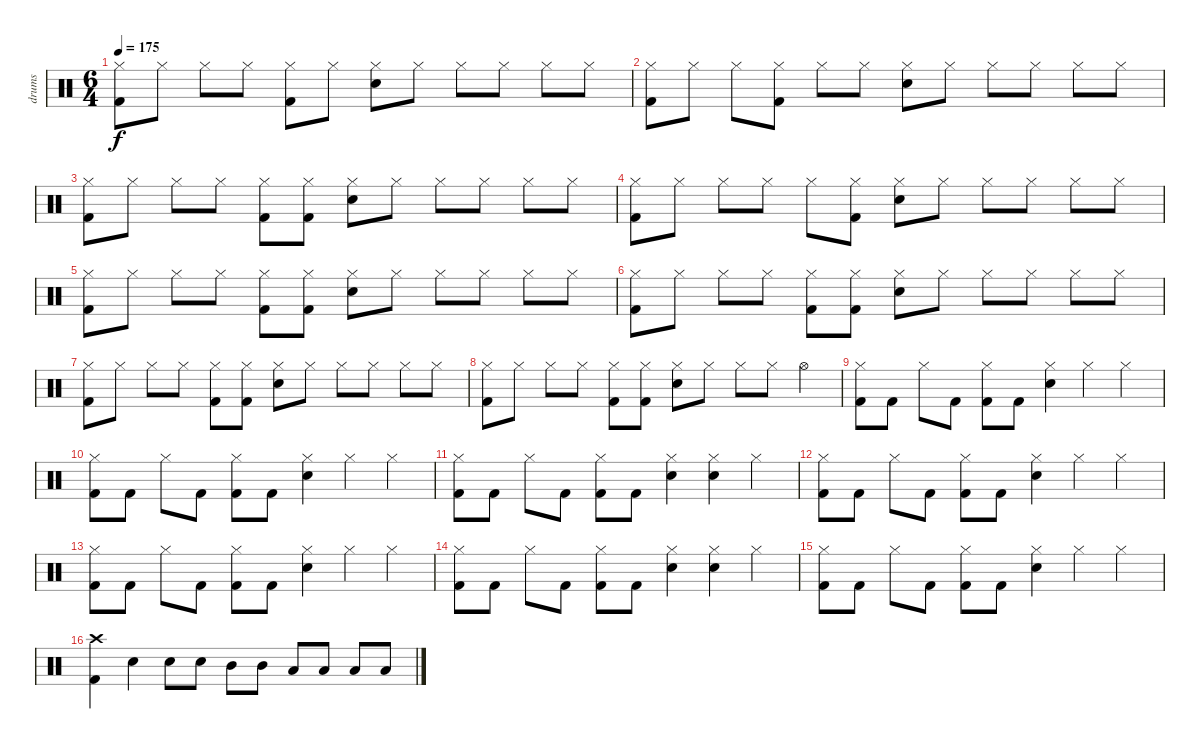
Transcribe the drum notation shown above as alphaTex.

\track ("drums" "drums") {instrument percussion}
\staff {score}
\articulation defaults
\ts (6 4)
\tempo 175
\clef neutral
\ks c
("Hi-Hat (closed)" "Kick (hit) 2").8{dy f} "Hi-Hat (closed)".8 "Hi-Hat (closed)".8 "Hi-Hat (closed)".8 ("Hi-Hat (closed)" "Kick (hit) 2").8 "Hi-Hat (closed)".8 ("Hi-Hat (closed)" "Electric Snare (hit)").8 "Hi-Hat (closed)".8 "Hi-Hat (closed)".8 "Hi-Hat (closed)".8 "Hi-Hat (closed)".8 "Hi-Hat (closed)".8 |
("Hi-Hat (closed)" "Kick (hit) 2").8 "Hi-Hat (closed)".8 "Hi-Hat (closed)".8 ("Hi-Hat (closed)" "Kick (hit) 2").8 "Hi-Hat (closed)".8 "Hi-Hat (closed)".8 ("Hi-Hat (closed)" "Electric Snare (hit)").8 "Hi-Hat (closed)".8 "Hi-Hat (closed)".8 "Hi-Hat (closed)".8 "Hi-Hat (closed)".8 "Hi-Hat (closed)".8 |
("Hi-Hat (closed)" "Kick (hit) 2").8 "Hi-Hat (closed)".8 "Hi-Hat (closed)".8 "Hi-Hat (closed)".8 ("Hi-Hat (closed)" "Kick (hit) 2").8 ("Hi-Hat (closed)" "Kick (hit) 2").8 ("Hi-Hat (closed)" "Electric Snare (hit)").8 "Hi-Hat (closed)".8 "Hi-Hat (closed)".8 "Hi-Hat (closed)".8 "Hi-Hat (closed)".8 "Hi-Hat (closed)".8 |
("Hi-Hat (closed)" "Kick (hit) 2").8 "Hi-Hat (closed)".8 "Hi-Hat (closed)".8 "Hi-Hat (closed)".8 "Hi-Hat (closed)".8 ("Hi-Hat (closed)" "Kick (hit) 2").8 ("Hi-Hat (closed)" "Electric Snare (hit)").8 "Hi-Hat (closed)".8 "Hi-Hat (closed)".8 "Hi-Hat (closed)".8 "Hi-Hat (closed)".8 "Hi-Hat (closed)".8 |
("Hi-Hat (closed)" "Kick (hit) 2").8 "Hi-Hat (closed)".8 "Hi-Hat (closed)".8 "Hi-Hat (closed)".8 ("Hi-Hat (closed)" "Kick (hit) 2").8 ("Hi-Hat (closed)" "Kick (hit) 2").8 ("Hi-Hat (closed)" "Electric Snare (hit)").8 "Hi-Hat (closed)".8 "Hi-Hat (closed)".8 "Hi-Hat (closed)".8 "Hi-Hat (closed)".8 "Hi-Hat (closed)".8 |
("Hi-Hat (closed)" "Kick (hit) 2").8 "Hi-Hat (closed)".8 "Hi-Hat (closed)".8 "Hi-Hat (closed)".8 ("Hi-Hat (closed)" "Kick (hit) 2").8 ("Hi-Hat (closed)" "Kick (hit) 2").8 ("Hi-Hat (closed)" "Electric Snare (hit)").8 "Hi-Hat (closed)".8 "Hi-Hat (closed)".8 "Hi-Hat (closed)".8 "Hi-Hat (closed)".8 "Hi-Hat (closed)".8 |
("Hi-Hat (closed)" "Kick (hit) 2").8 "Hi-Hat (closed)".8 "Hi-Hat (closed)".8 "Hi-Hat (closed)".8 ("Hi-Hat (closed)" "Kick (hit) 2").8 ("Hi-Hat (closed)" "Kick (hit) 2").8 ("Hi-Hat (closed)" "Electric Snare (hit)").8 "Hi-Hat (closed)".8 "Hi-Hat (closed)".8 "Hi-Hat (closed)".8 "Hi-Hat (closed)".8 "Hi-Hat (closed)".8 |
("Hi-Hat (closed)" "Kick (hit) 2").8 "Hi-Hat (closed)".8 "Hi-Hat (closed)".8 "Hi-Hat (closed)".8 ("Hi-Hat (closed)" "Kick (hit) 2").8 ("Hi-Hat (closed)" "Kick (hit) 2").8 ("Hi-Hat (closed)" "Electric Snare (hit)").8 "Hi-Hat (closed)".8 "Hi-Hat (closed)".8 "Hi-Hat (closed)".8 "Hi-Hat (open)".4 |
("Hi-Hat (closed)" "Kick (hit) 2").8 "Kick (hit) 2".8 "Hi-Hat (closed)".8 "Kick (hit) 2".8 ("Hi-Hat (closed)" "Kick (hit) 2").8 "Kick (hit) 2".8 ("Hi-Hat (closed)" "Electric Snare (hit)").4 "Hi-Hat (closed)".4 "Hi-Hat (closed)".4 |
("Hi-Hat (closed)" "Kick (hit) 2").8 "Kick (hit) 2".8 "Hi-Hat (closed)".8 "Kick (hit) 2".8 ("Hi-Hat (closed)" "Kick (hit) 2").8 "Kick (hit) 2".8 ("Hi-Hat (closed)" "Electric Snare (hit)").4 "Hi-Hat (closed)".4 "Hi-Hat (closed)".4 |
("Hi-Hat (closed)" "Kick (hit) 2").8 "Kick (hit) 2".8 "Hi-Hat (closed)".8 "Kick (hit) 2".8 ("Hi-Hat (closed)" "Kick (hit) 2").8 "Kick (hit) 2".8 ("Hi-Hat (closed)" "Electric Snare (hit)").4 ("Hi-Hat (closed)" "Electric Snare (hit)").4 "Hi-Hat (closed)".4 |
("Hi-Hat (closed)" "Kick (hit) 2").8 "Kick (hit) 2".8 "Hi-Hat (closed)".8 "Kick (hit) 2".8 ("Hi-Hat (closed)" "Kick (hit) 2").8 "Kick (hit) 2".8 ("Hi-Hat (closed)" "Electric Snare (hit)").4 "Hi-Hat (closed)".4 "Hi-Hat (closed)".4 |
("Hi-Hat (closed)" "Kick (hit) 2").8 "Kick (hit) 2".8 "Hi-Hat (closed)".8 "Kick (hit) 2".8 ("Hi-Hat (closed)" "Kick (hit) 2").8 "Kick (hit) 2".8 ("Hi-Hat (closed)" "Electric Snare (hit)").4 "Hi-Hat (closed)".4 "Hi-Hat (closed)".4 |
("Hi-Hat (closed)" "Kick (hit) 2").8 "Kick (hit) 2".8 "Hi-Hat (closed)".8 "Kick (hit) 2".8 ("Hi-Hat (closed)" "Kick (hit) 2").8 "Kick (hit) 2".8 ("Hi-Hat (closed)" "Electric Snare (hit)").4 ("Hi-Hat (closed)" "Electric Snare (hit)").4 "Hi-Hat (closed)".4 |
("Hi-Hat (closed)" "Kick (hit) 2").8 "Kick (hit) 2".8 "Hi-Hat (closed)".8 "Kick (hit) 2".8 ("Hi-Hat (closed)" "Kick (hit) 2").8 "Kick (hit) 2".8 ("Hi-Hat (closed)" "Electric Snare (hit)").4 "Hi-Hat (closed)".4 "Hi-Hat (closed)".4 |
("Crash high (hit)" "Kick (hit) 2").4 "Electric Snare (hit)".4 "Electric Snare (hit)".8 "Electric Snare (hit)".8 "Mid Tom (hit)".8 "Mid Tom (hit)".8 "Low Tom (hit)".8 "Low Tom (hit)".8 "Low Floor Tom (hit)".8 "Low Floor Tom (hit)".8
